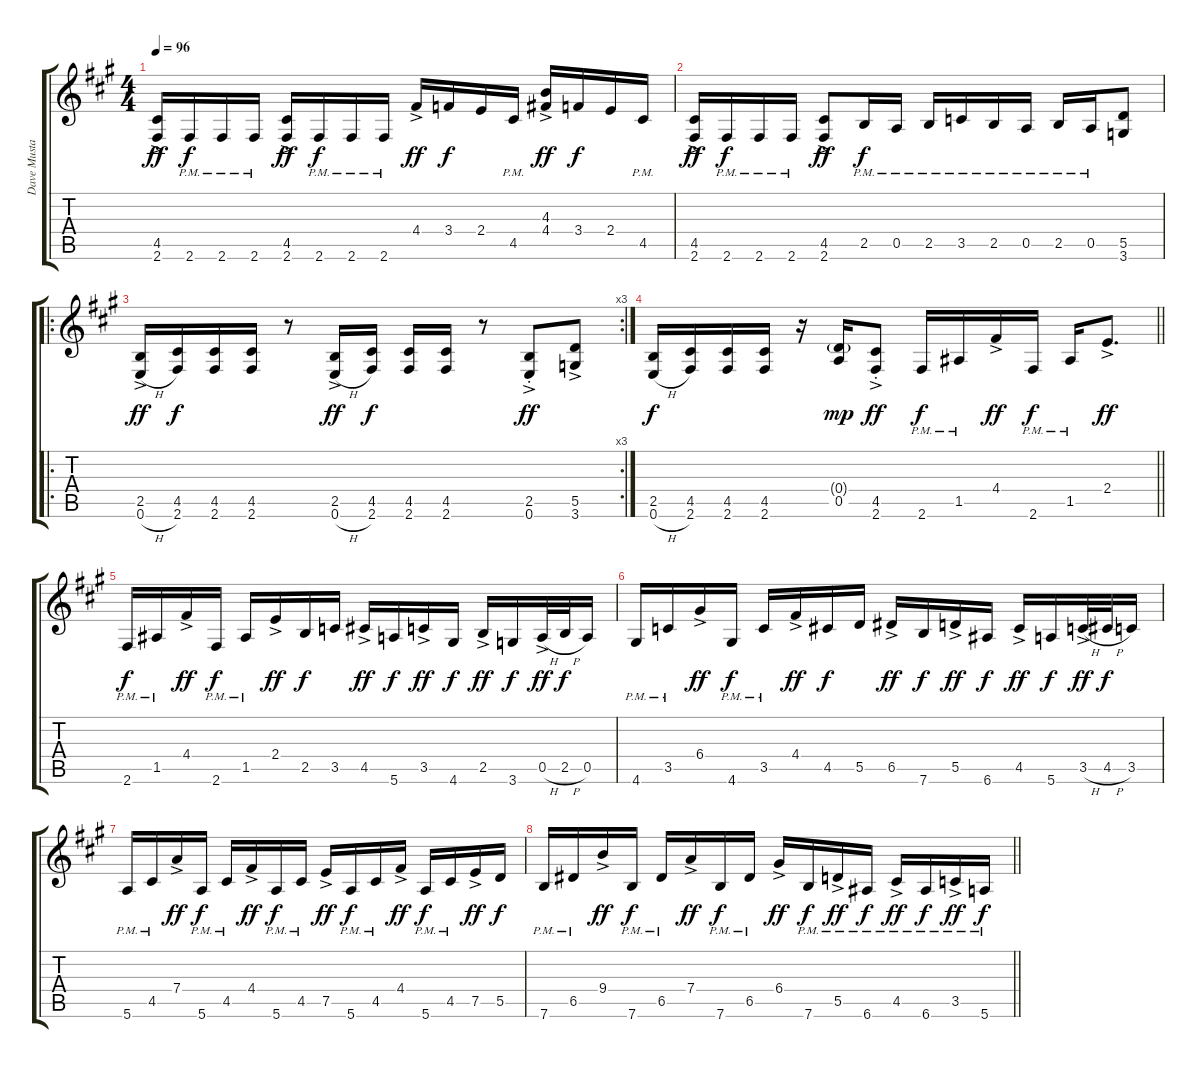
\track ("Dave Mustaine" "Dave Musta") {instrument distortionguitar}
\staff {score tabs}
\tuning (E4 B3 G3 D3 A2 E2) {hide}
\ts (4 4)
\tempo 96
\clef g2
\ks f#minor
(4.5{ac} 2.6{ac}).16{dy ff} 2.6{pm}.16{dy f} 2.6{pm}.16 2.6{pm}.16 (4.5{ac} 2.6{ac}).16{dy ff} 2.6{pm}.16{dy f} 2.6{pm}.16 2.6{pm}.16 4.4{ac}.16{dy ff} 3.4.16{dy f} 2.4.16 4.5{pm}.16 (4.3 4.4{ac}).16{dy ff} 3.4.16{dy f} 2.4.16 4.5{pm}.16 |
(4.5{ac} 2.6{ac}).16{dy ff} 2.6{pm}.16{dy f} 2.6{pm}.16 2.6{pm}.16 (4.5{ac} 2.6{ac}).8{dy ff} 2.5{pm}.16{dy f} 0.5{pm}.16 2.5{pm}.16 3.5{pm}.16 2.5{pm}.16 0.5{pm}.16 2.5{pm}.16 0.5{pm}.16 (5.5 3.6).8 |
\ro
\rc 3
(2.5 0.6{h ac}).16{dy ff} (4.5 2.6).16{dy f} (4.5 2.6).16 (4.5 2.6).16 r.8 (2.5 0.6{h ac}).16{dy ff} (4.5 2.6).16{dy f} (4.5 2.6).16 (4.5 2.6).16 r.8 (2.5{ac st} 0.6{ac st}).8{dy ff} (5.5{ac} 3.6{ac}).8 |
\barLineRight lightlight
(2.5 0.6{h}).16{dy f} (4.5 2.6).16 (4.5 2.6).16 (4.5 2.6).16 r.16 (0.4{g} 0.5).16{dy mp} (4.5{ac st} 2.6{ac st}).8{dy ff} 2.6{pm}.16{dy f} 1.5{pm}.16 4.4{ac}.16{dy ff} 2.6{pm}.16{dy f} 1.5{pm}.16 2.4{ac}.8{d dy ff} |
2.6{pm}.16{dy f} 1.5{pm}.16 4.4{ac}.16{dy ff} 2.6{pm}.16{dy f} 1.5{pm}.16 2.4{ac}.16{dy ff} 2.5.16{dy f} 3.5.16 4.5{ac}.16{dy ff} 5.6.16{dy f} 3.5{ac}.16{dy ff} 4.6.16{dy f} 2.5{ac}.16{dy ff} 3.6.16{dy f} 0.5{h ac}.32{dy ff} 2.5{h}.32{dy f} 0.5.16 |
4.6{pm}.16 3.5{pm}.16 6.4{ac}.16{dy ff} 4.6{pm}.16{dy f} 3.5{pm}.16 4.4{ac}.16{dy ff} 4.5.16{dy f} 5.5.16 6.5{ac}.16{dy ff} 7.6.16{dy f} 5.5{ac}.16{dy ff} 6.6.16{dy f} 4.5{ac}.16{dy ff} 5.6.16{dy f} 3.5{h ac}.32{dy ff} 4.5{h}.32{dy f} 3.5.16 |
5.6{pm}.16 4.5{pm}.16 7.4{ac}.16{dy ff} 5.6{pm}.16{dy f} 4.5{pm}.16 4.4{ac}.16{dy ff} 5.6{pm}.16{dy f} 4.5{pm}.16 7.5{ac}.16{dy ff} 5.6{pm}.16{dy f} 4.5{pm}.16 4.4{ac}.16{dy ff} 5.6{pm}.16{dy f} 4.5{pm}.16 7.5{ac}.16{dy ff} 5.5.16{dy f} |
\barLineRight lightlight
7.6{pm}.16 6.5{pm}.16 9.4{ac}.16{dy ff} 7.6{pm}.16{dy f} 6.5{pm}.16 7.4{ac}.16{dy ff} 7.6{pm}.16{dy f} 6.5{pm}.16 6.4{ac}.16{dy ff} 7.6{pm}.16{dy f} 5.5{ac pm}.16{dy ff} 6.6{pm}.16{dy f} 4.5{ac pm}.16{dy ff} 6.6{pm}.16{dy f} 3.5{ac pm}.16{dy ff} 5.6{pm}.16{dy f}
